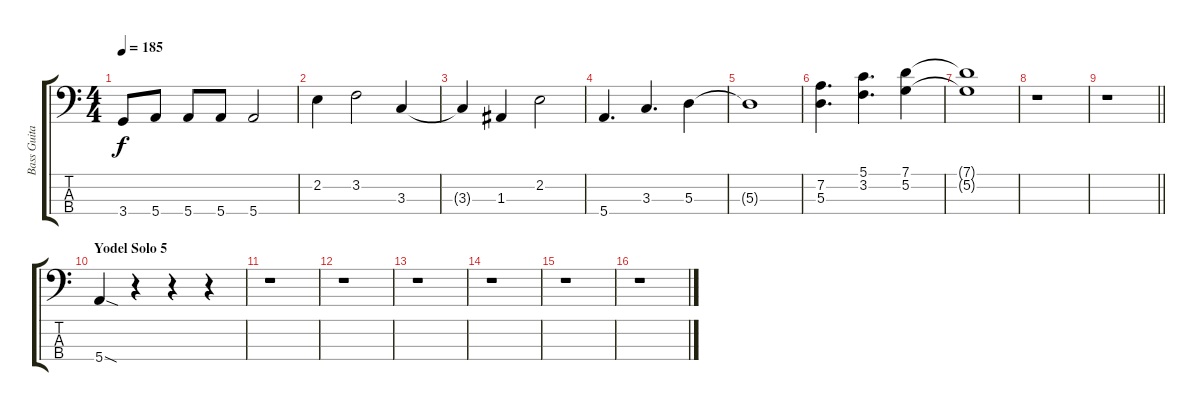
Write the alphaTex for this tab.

\track ("Bass Guitar" "Bass Guita") {instrument electricbassfinger}
\staff {score tabs}
\tuning (G2 D2 A1 E1) {hide}
\ts (4 4)
\tempo 185
\clef f4
\ks c
3.4.8{dy f} 5.4.8 5.4.8 5.4.8 5.4.2 |
2.2.4 3.2.2 3.3.4 |
3.3{t}.4 1.3.4 2.2.2 |
5.4.4{d} 3.3.4{d} 5.3.4 |
5.3{t}.1 |
(7.2 5.3).4{d} (5.1 3.2).4{d} (7.1 5.2).4 |
(7.1{t} 5.2{t}).1 |
r.1 |
\barLineRight lightlight
r.1 |
\section ("" "Yodel Solo 5")
5.4{sod}.4 r.4 r.4 r.4 |
r.1 |
r.1 |
r.1 |
r.1 |
r.1 |
r.1
